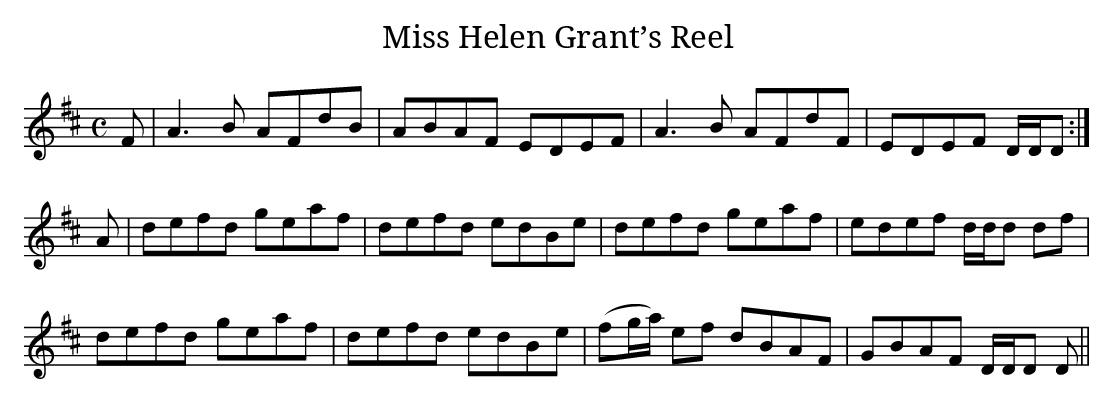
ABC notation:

X:1
T:Miss Helen Grant’s Reel
M:C
L:1/8
K:D
F|A3B AFdB|ABAF EDEF|A3B AFdF|EDEF D/D/D:|
A|defd geaf|defd edBe|defd geaf|edef d/d/d df|
defd geaf|defd edBe|(fg/a/) ef dBAF|GBAF D/D/D D||
